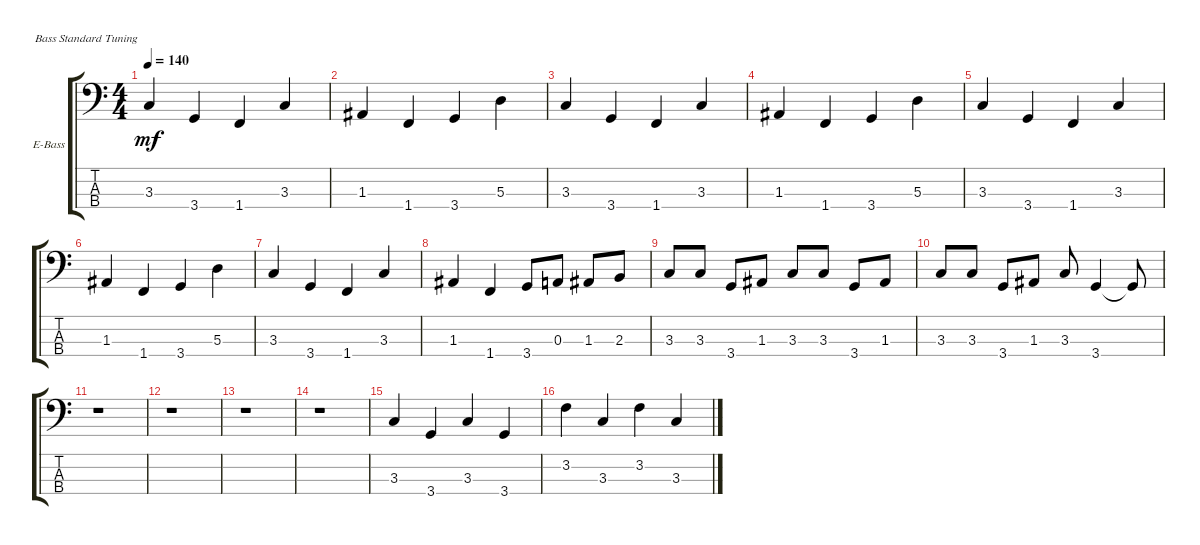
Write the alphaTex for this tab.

\defaultSystemsLayout 4
\bracketExtendMode groupsimilarinstruments
\firstSystemTrackNameOrientation horizontal
\otherSystemsTrackNameOrientation horizontal
\track ("Electric Bass" "E-Bass") {instrument electricbassfinger}
\staff {score tabs}
\tuning (G2 D2 A1 E1)
\ts (4 4)
\tempo 140
\clef f4
\scale
0.333333
\ks c
3.3.4{dy mf} 3.4.4 1.4.4 3.3.4 |
\scale
0.333333 1.3.4 1.4.4 3.4.4 5.3.4 |
\scale
0.333333 3.3.4 3.4.4 1.4.4 3.3.4 |
\scale
0.333333 1.3.4 1.4.4 3.4.4 5.3.4 |
\scale
0.333333 3.3.4 3.4.4 1.4.4 3.3.4 |
\scale
0.333333 1.3.4 1.4.4 3.4.4 5.3.4 |
\scale
0.333333 3.3.4 3.4.4 1.4.4 3.3.4 |
\scale
0.333333 1.3.4 1.4.4 3.4.8 0.3.8 1.3.8 2.3.8 |
\scale
0.333333 3.3.8 3.3.8 3.4.8 1.3.8 3.3.8 3.3.8 3.4.8 1.3.8 |
\scale
0.333333 3.3.8 3.3.8 3.4.8 1.3.8 3.3.8 3.4.4 3.4{t}.8 |
\scale
0.333333 r.1 |
\scale
0.333333 r.1 |
\scale
0.333333 r.1 |
\scale
0.333333 r.1 |
\scale
0.333333 3.3.4 3.4.4 3.3.4 3.4.4 |
\scale
0.333333 3.2.4 3.3.4 3.2.4 3.3.4
